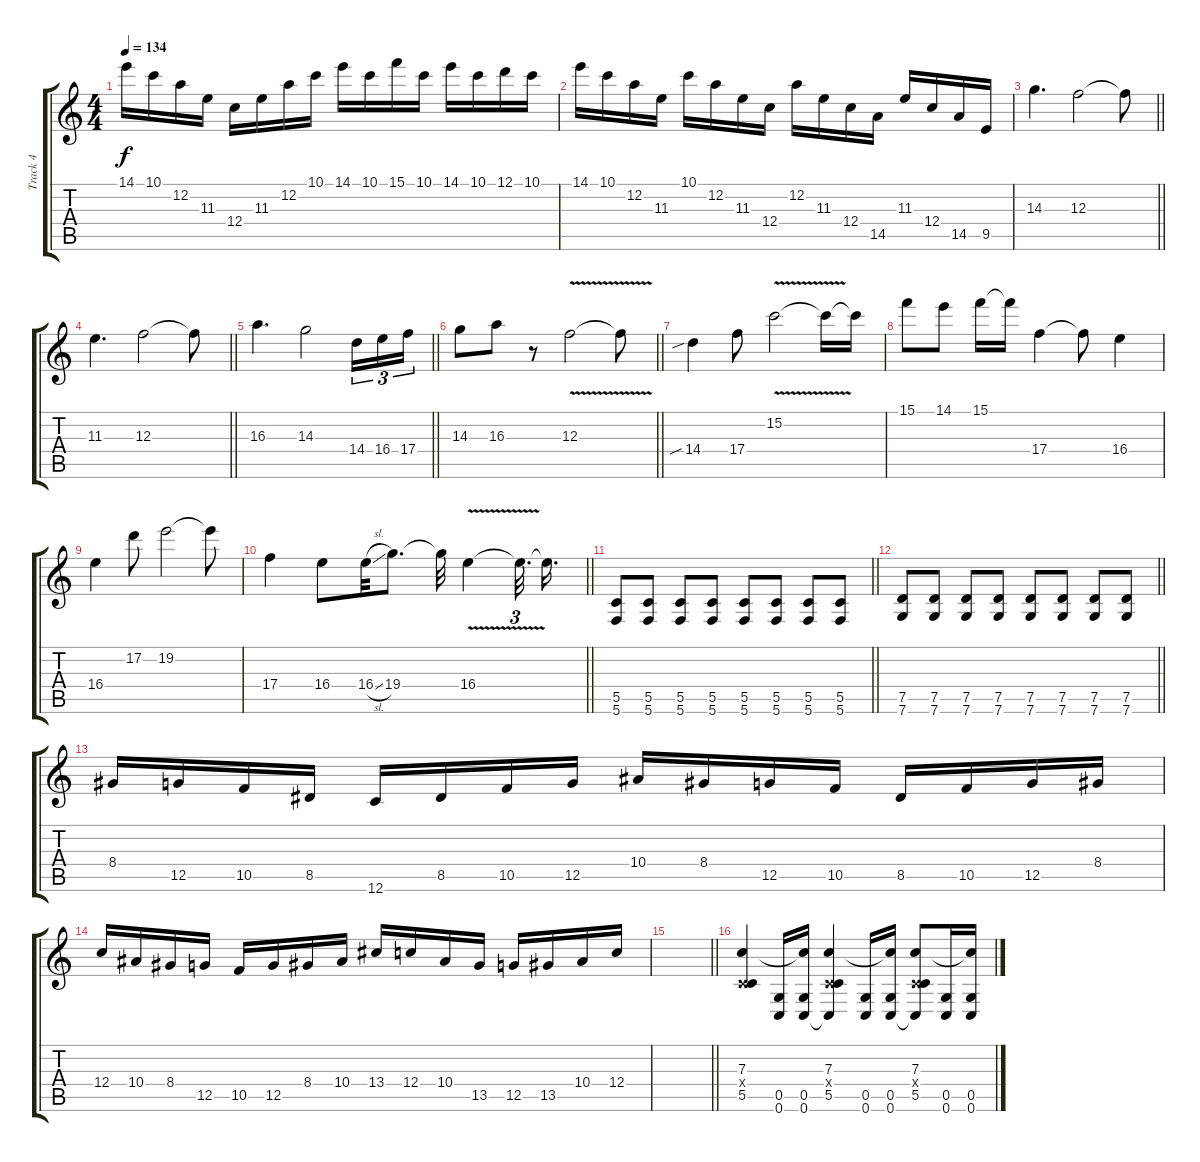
\track ("Track 4" "Track 4") {instrument overdrivenguitar}
\staff {score tabs}
\tuning (D4 A3 F3 C3 G2 C2) {hide}
\ts (4 4)
\tempo 134
\clef g2
\ks c
14.1.16{dy f} 10.1.16 12.2.16 11.3.16 12.4.16 11.3.16 12.2.16 10.1.16 14.1.16 10.1.16 15.1.16 10.1.16 14.1.16 10.1.16 12.1.16 10.1.16 |
14.1.16 10.1.16 12.2.16 11.3.16 10.1.16 12.2.16 11.3.16 12.4.16 12.2.16 11.3.16 12.4.16 14.5.16 11.3.16 12.4.16 14.5.16 9.5.16 |
\barLineRight lightlight
14.3.4{d} 12.3.2 12.3{t}.8 |
\barLineRight lightlight
11.3.4{d} 12.3.2 12.3{t}.8 |
\barLineRight lightlight
16.3.4{d} 14.3.2 14.4.16{tu (3 2)} 16.4.16{tu (3 2)} 17.4.16{tu (3 2)} |
\barLineRight lightlight
14.3.8 16.3.8 r.8 12.3{v}.2 12.3{t}.8 |
14.4{sib}.4 17.4.8 15.2{v}.2 15.2{t}.16 15.2{t}.16 |
15.1.8 14.1.8 15.1.16 15.1{t}.16 17.4.4 17.4{t}.8 16.4.4 |
16.4.4 17.2.8 19.2.2 19.2{t}.8 |
\barLineRight lightlight
17.4.4 16.4.8 16.4{sl}.32 19.4.8{d} 19.4{t}.32 16.4{v}.4 16.4{t}.32{d tu (3 2)} 16.4{t}.16{d} |
\section ("" "")
\barLineRight lightlight
(5.5 5.6).8 (5.5 5.6).8 (5.5 5.6).8 (5.5 5.6).8 (5.5 5.6).8 (5.5 5.6).8 (5.5 5.6).8 (5.5 5.6).8 |
\barLineRight lightlight
(7.5 7.6).8 (7.5 7.6).8 (7.5 7.6).8 (7.5 7.6).8 (7.5 7.6).8 (7.5 7.6).8 (7.5 7.6).8 (7.5 7.6).8 |
8.4.16 12.5.16 10.5.16 8.5.16 12.6.16 8.5.16 10.5.16 12.5.16 10.4.16 8.4.16 12.5.16 10.5.16 8.5.16 10.5.16 12.5.16 8.4.16 |
12.4.16 10.4.16 8.4.16 12.5.16 10.5.16 12.5.16 8.4.16 10.4.16 13.4.16 12.4.16 10.4.16 13.5.16 12.5.16 13.5.16 10.4.16 12.4.16 |
\barLineRight lightlight
|
\section ("" "")
(7.3 0.4{x} 5.5).4 (0.5 0.6).16 (7.3{t} 0.5 0.6).16 (7.3 0.4{x} 5.5 0.6{t}).4 (0.5 0.6).16 (7.3{t} 0.5 0.6).16 (7.3 0.4{x} 5.5 0.6{t}).8 (0.5 0.6).16 (7.3{t} 0.5 0.6).16
